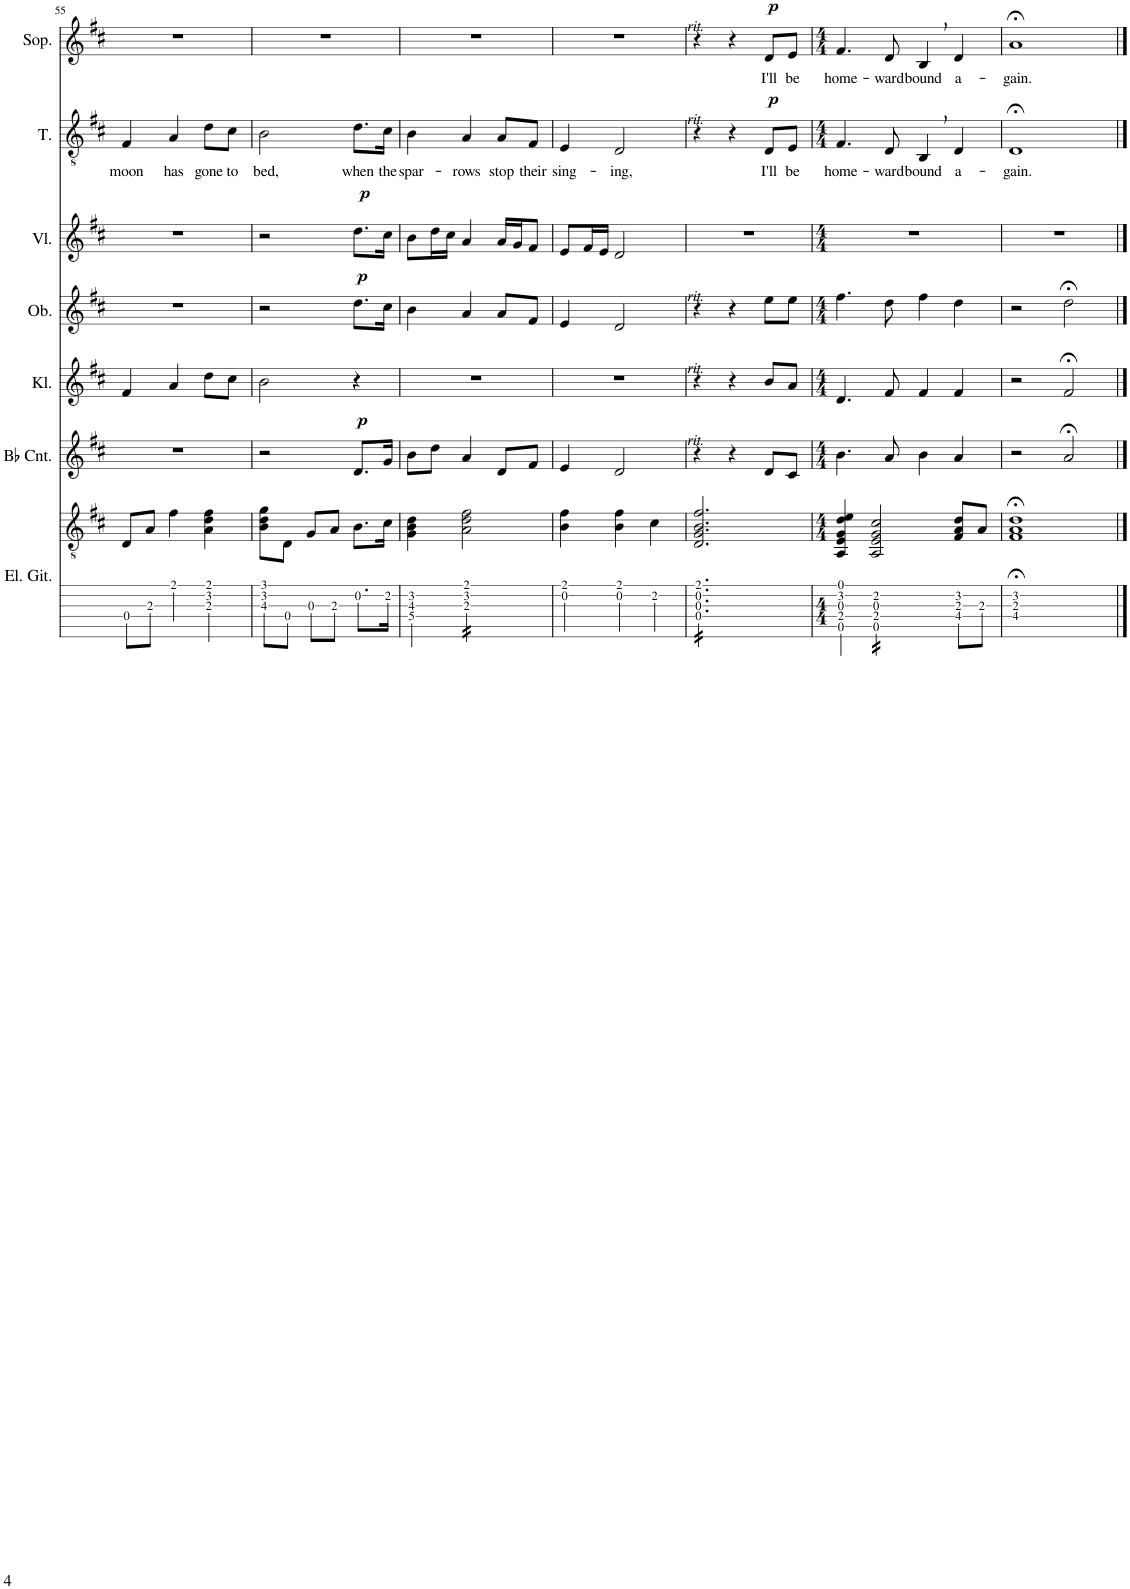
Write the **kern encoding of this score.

**kern	**kern	**kern	**dynam	**kern	**kern	**dynam	**kern	**dynam	**kern	**text	**dynam	**kern	**text	**dynam
*part7	*part7	*part6	*part6	*part5	*part4	*part4	*part3	*part3	*part2	*part2	*part2	*part1	*part1	*part1
*staff8	*staff7	*staff6	*staff6	*staff5	*staff4	*staff4	*staff3	*staff3	*staff2	*staff2	*staff2	*staff1	*staff1	*staff1
*I"Elektrische gitaar	*	*I"Cornet in Bb	*	*I"Klarinet	*I"Hobo	*	*I"Viool	*	*I"Tenor	*	*	*I"Sopraan	*	*
*I'El. Git.	*	*	*	*I'Kl.	*	*	*I'Vl.	*	*I'T.	*	*	*I'Sop.	*	*
!!LO:PB:g=z
*	*clefGv2	*clefG2	*	*clefG2	*clefG2	*	*clefG2	*	*clefGv2	*	*	*clefG2	*	*
*	*	*ITrd1c2	*	*ITrd1c2	*	*	*	*	*	*	*	*	*	*
*k[f#c#]	*k[f#c#]	*k[f#c#]	*	*k[f#c#]	*k[f#c#]	*	*k[f#c#]	*	*k[f#c#]	*	*	*k[f#c#]	*	*
*M3/4	*M3/4	*M3/4	*	*M3/4	*M3/4	*	*M3/4	*	*M3/4	*	*	*M3/4	*	*
=55	=55	=55	=55	=55	=55	=55	=55	=55	=55	=55	=55	=55	=55	=55
!	!	!	!	!	!	!	!	!	!	!LO:LY:b	!	!	!	!
8D\L	8D/L	2.r	.	4f#/	2.r	.	2.r	.	4F#/	moon	.	2.r	.	.
8A\J	8A/J	.	.	.	.	.	.	.	.	.	.	.	.	.
!	!	!	!	!	!	!	!	!	!	!LO:LY:b	!	!	!	!
4f#\	4f#\	.	.	4a/	.	.	.	.	4A/	has	.	.	.	.
!	!	!	!	!	!	!	!	!	!	!LO:LY:b	!	!	!	!
4A\ 4d\ 4f#\	4A\ 4d\ 4f#\	.	.	8dd\L	.	.	.	.	8d\L	gone	.	.	.	.
!	!	!	!	!	!	!	!	!	!	!LO:LY:b	!	!	!	!
.	.	.	.	8cc#\J	.	.	.	.	8c#\J	to	.	.	.	.
=56	=56	=56	=56	=56	=56	=56	=56	=56	=56	=56	=56	=56	=56	=56
!	!	!	!	!	!	!	!	!	!	!LO:LY:b	!	!	!	!
8B\ 8d\ 8g\L	8B\ 8d\ 8g\L	2r	.	2b\	2r	.	2r	.	2B\	bed,	.	2.r	.	.
8D\J	8D\J	.	.	.	.	.	.	.	.	.	.	.	.	.
8G\L	8G/L	.	.	.	.	.	.	.	.	.	.	.	.	.
8A\J	8A/J	.	.	.	.	.	.	.	.	.	.	.	.	.
!	!	!	!LO:DY:a	!	!	!LO:DY:a	!	!LO:DY:a	!	!LO:LY:b	!	!	!	!
8.B\L	8.B\L	8.d/L	p	4r	8.dd\L	p	8.dd\L	p	8.d\L	when	.	.	.	.
!	!	!	!	!	!	!	!	!	!	!LO:LY:b	!	!	!	!
16c#\Jk	16c#\Jk	16g/Jk	.	.	16cc#\Jk	.	16cc#\Jk	.	16c#\Jk	the	.	.	.	.
=57	=57	=57	=57	=57	=57	=57	=57	=57	=57	=57	=57	=57	=57	=57
!	!	!	!	!	!	!	!	!	!	!LO:LY:b	!	!	!	!
4G\ 4B\ 4d\	4G\ 4B\ 4d\	8b\L	.	2.r	4b\	.	8b\L	.	4B\	spar-	.	2.r	.	.
.	.	8dd\J	.	.	.	.	16dd\L	.	.	.	.	.	.	.
.	.	.	.	.	.	.	16cc#\JJ	.	.	.	.	.	.	.
!	!	!	!	!	!	!	!	!	!	!LO:LY:b	!	!	!	!
2A\ 2d\ 2f#\	2A\ 2d\ 2f#\	4a/	.	.	4a/	.	4a/	.	4A/	-rows	.	.	.	.
!	!	!	!	!	!	!	!	!	!	!LO:LY:b	!	!	!	!
.	.	8d/L	.	.	8a/L	.	16a/LL	.	8A/L	stop	.	.	.	.
.	.	.	.	.	.	.	16g/J	.	.	.	.	.	.	.
!	!	!	!	!	!	!	!	!	!	!LO:LY:b	!	!	!	!
.	.	8f#/J	.	.	8f#/J	.	8f#/J	.	8F#/J	their	.	.	.	.
=58	=58	=58	=58	=58	=58	=58	=58	=58	=58	=58	=58	=58	=58	=58
!	!	!	!	!	!	!	!	!	!	!LO:LY:b	!	!	!	!
4B\ 4f#\	4B\ 4f#\	4e/	.	2.r	4e/	.	8e/L	.	4E/	sing-	.	2.r	.	.
.	.	.	.	.	.	.	16f#/L	.	.	.	.	.	.	.
.	.	.	.	.	.	.	16e/JJ	.	.	.	.	.	.	.
!	!	!	!	!	!	!	!	!	!	!LO:LY:b	!	!	!	!
4B\ 4f#\	4B\ 4f#\	2d/	.	.	2d/	.	2d/	.	2D/	-ing,	.	.	.	.
4c#\	4c#\	.	.	.	.	.	.	.	.	.	.	.	.	.
=59	=59	=59	=59	=59	=59	=59	=59	=59	=59	=59	=59	=59	=59	=59
!	!	!	!	!	!	!	!	!	!	!	!	!LO:TX:b:i:t=rit.	!	!
!	!	!	!	!	!	!	!	!	!LO:TX:b:i:t=rit.	!	!	!	!	!
!	!	!	!	!	!LO:TX:b:i:t=rit.	!	!	!	!	!	!	!	!	!
!	!	!	!	!LO:TX:b:i:t=rit.	!	!	!	!	!	!	!	!	!	!
!	!	!LO:TX:b:i:t=rit.	!	!	!	!	!	!	!	!	!	!	!	!
2.D\ 2.G\ 2.B\ 2.f#\	2.D/ 2.G/ 2.B/ 2.f#/	4r	.	4r	4r	.	2.r	.	4r	.	.	4r	.	.
.	.	4r	.	4r	4r	.	.	.	4r	.	.	4r	.	.
!	!	!	!	!	!	!	!	!	!	!LO:LY:b	!LO:DY:a	!	!LO:LY:b	!LO:DY:a
.	.	8d/L	.	8b/L	8ee\L	.	.	.	8D/L	I'll	p	8d/L	I'll	p
!	!	!	!	!	!	!	!	!	!	!LO:LY:b	!	!	!LO:LY:b	!
.	.	8c#/J	.	8a/J	8ee\J	.	.	.	8E/J	be	.	8e/J	be	.
=60	=60	=60	=60	=60	=60	=60	=60	=60	=60	=60	=60	=60	=60	=60
*M4/4	*M4/4	*M4/4	*	*M4/4	*M4/4	*	*M4/4	*	*M4/4	*	*	*M4/4	*	*
!	!	!	!	!	!	!	!	!	!	!LO:LY:b	!	!	!LO:LY:b	!
4AA\ 4E\ 4G\ 4d\ 4e\	4AA/ 4E/ 4G/ 4d/ 4e/	4.b\	.	4.d/	4.ff#\	.	1r	.	4.F#/	home-	.	4.f#/	home-	.
2AA\ 2E\ 2G\ 2c#\	2AA/ 2E/ 2G/ 2c#/	.	.	.	.	.	.	.	.	.	.	.	.	.
!	!	!	!	!	!	!	!	!	!	!LO:LY:b	!	!	!LO:LY:b	!
.	.	8a/	.	8f#/	8dd\	.	.	.	8D/	-ward	.	8d/	-ward	.
!	!	!	!	!	!	!	!	!	!	!LO:LY:b	!	!	!LO:LY:b	!
.	.	4b\	.	4f#/	4ff#\	.	.	.	4BB,/	bound	.	4B,/	bound	.
!	!	!	!	!	!	!	!	!	!	!LO:LY:b	!	!	!LO:LY:b	!
8F#\ 8A\ 8d\L	8F#/ 8A/ 8d/L	4a/	.	4f#/	4dd\	.	.	.	4D/	a-	.	4d/	a-	.
8A\J	8A/J	.	.	.	.	.	.	.	.	.	.	.	.	.
=61	=61	=61	=61	=61	=61	=61	=61	=61	=61	=61	=61	=61	=61	=61
!	!	!	!	!	!	!	!	!	!	!LO:LY:b	!	!	!LO:LY:b	!
1F#;< 1A;< 1d;<	1F#;< 1A;< 1d;<	2r	.	2r	2r	.	1r	.	1D;<	-gain.	.	1a;<	-gain.	.
.	.	2a;</	.	2f#;</	2dd;<\	.	.	.	.	.	.	.	.	.
==	==	==	==	==	==	==	==	==	==	==	==	==	==	==
*-	*-	*-	*-	*-	*-	*-	*-	*-	*-	*-	*-	*-	*-	*-
